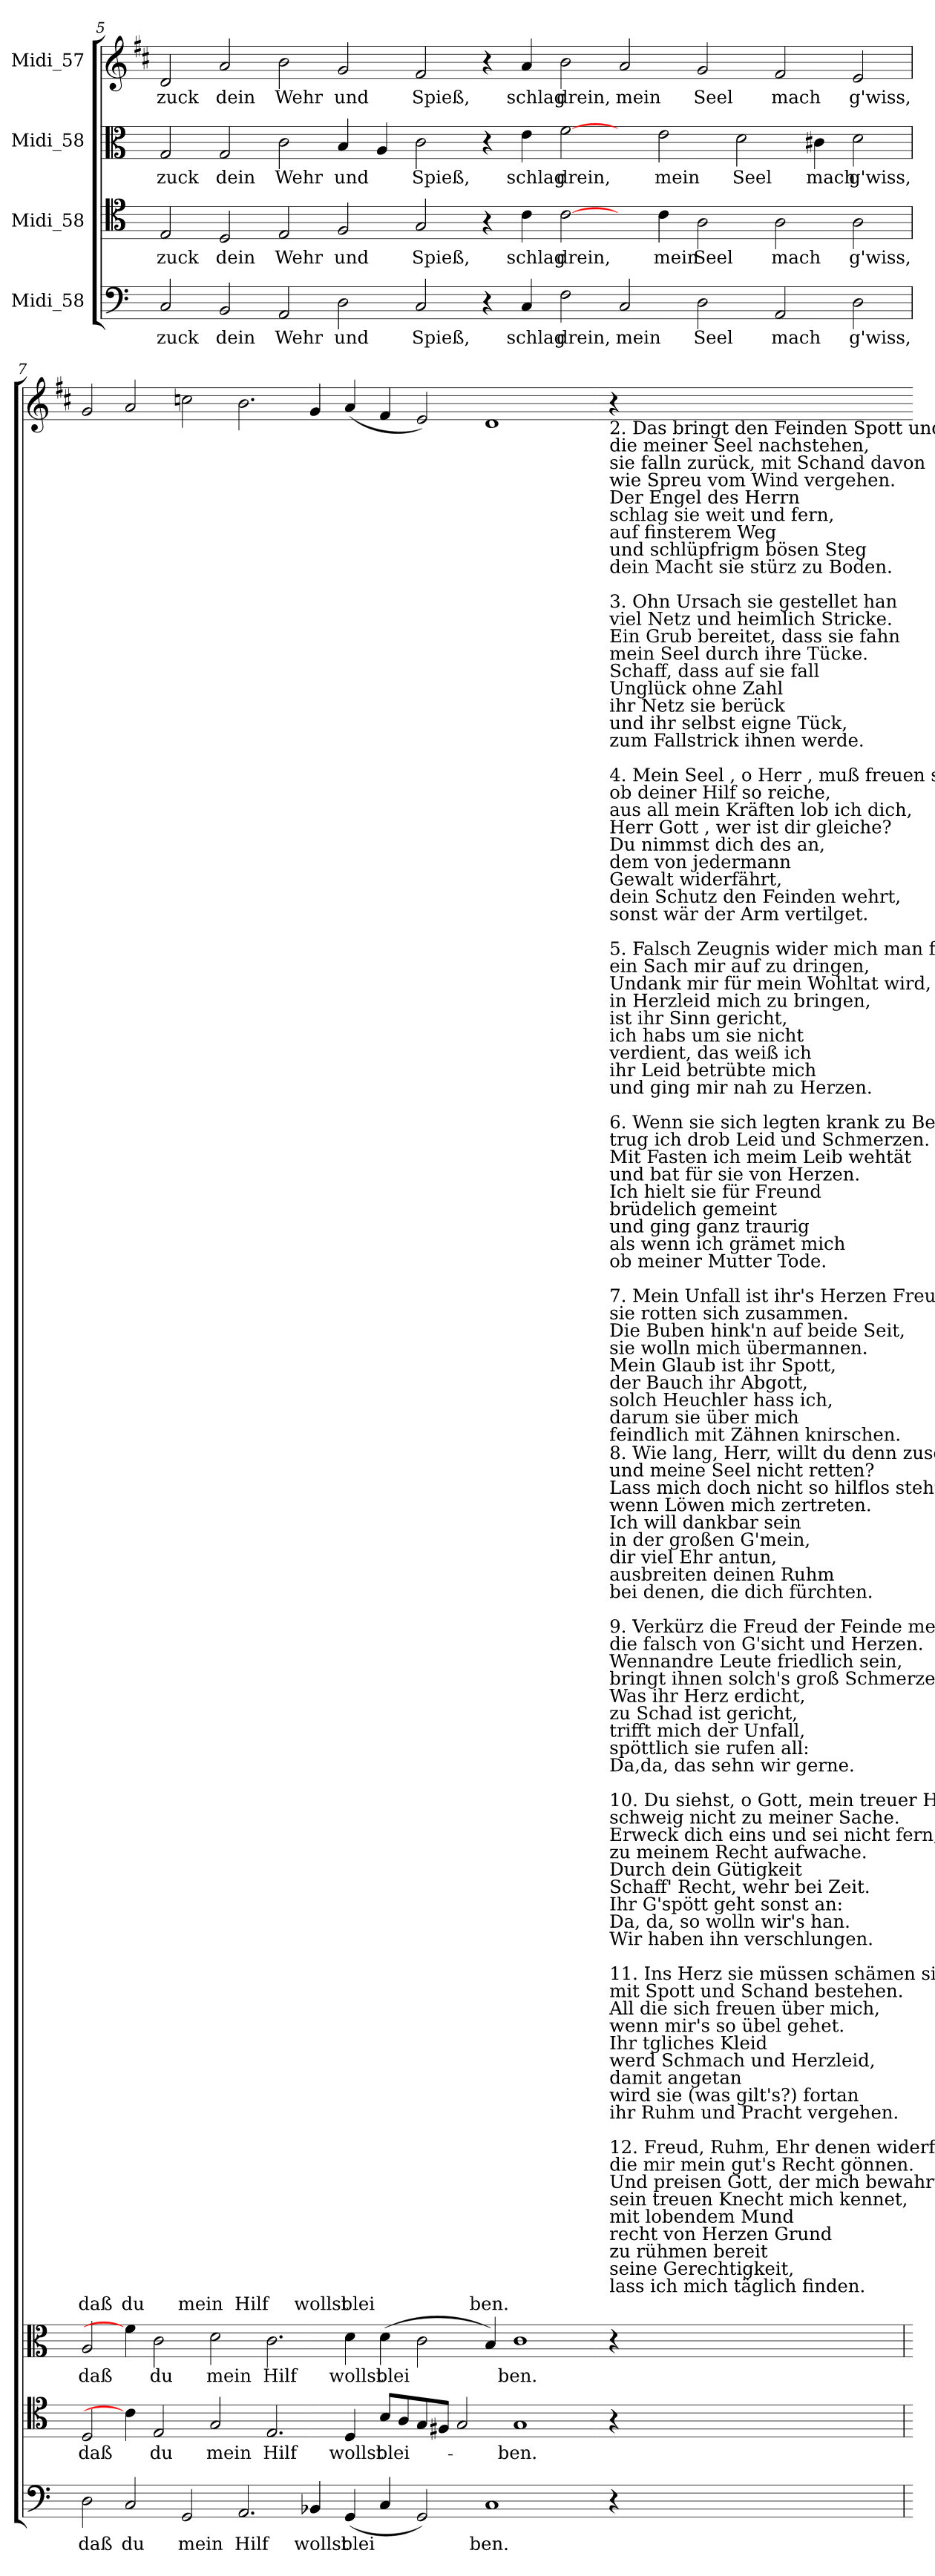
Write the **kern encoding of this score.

**kern	**text	**kern	**text	**kern	**text	**kern	**text
*part4	*part4	*part3	*part3	*part2	*part2	*part1	*part1
*staff4	*staff4	*staff3	*staff3	*staff2	*staff2	*staff1	*staff1
*I"Midi_58	*	*I"Midi_58	*	*I"Midi_58	*	*I"Midi_57	*
*clefF4	*	*clefC4	*	*clefC3	*	*clefG2	*
*	*	*	*	*	*	*ITrd1c2	*
*k[]	*	*k[]	*	*k[]	*	*k[]	*
*C:	*	*C:	*	*C:	*	*C:	*
=5	=5	=5	=5	=5	=5	=5	=5
!	!LO:LY:b	!	!LO:LY:b	!	!LO:LY:b	!	!LO:LY:b
2C	zuck	2E	zuck	2G	zuck	2c	zuck
!	!LO:LY:b	!	!LO:LY:b	!	!LO:LY:b	!	!LO:LY:b
2BB	dein	2D	dein	2G	dein	2g	dein
!	!LO:LY:b	!	!LO:LY:b	!	!LO:LY:b	!	!LO:LY:b
2AA	Wehr	2E	Wehr	2c	Wehr	2a	Wehr
!	!LO:LY:b	!	!LO:LY:b	!	!LO:LY:b	!	!LO:LY:b
2D	und	2F	und	4B	und	2f	und
.	.	.	.	4A	.	.	.
!	!LO:LY:b	!	!LO:LY:b	!	!LO:LY:b	!	!LO:LY:b
2C	Spieß,	2G	Spieß,	2c	Spieß,	2e	Spieß,
!!LO:LB:g=z
=6-	=6-	=6-	=6-	=6-	=6-	=6-	=6-
4r	.	4r	.	4r	.	4r	.
!	!LO:LY:b	!	!LO:LY:b	!	!LO:LY:b	!	!LO:LY:b
4C	schlag	4c	schlag	4e	schlag	4g	schlag
!	!LO:LY:b	!	!LO:LY:b	!	!LO:LY:b	!	!LO:LY:b
2F	drein,	[2c	drein,	[2f	drein,	2a	drein,
!	!LO:LY:b	!	!	!	!	!	!LO:LY:b
2C	mein	4ryy	.	4ryy	.	2g	mein
!	!	!	!LO:LY:b	!	!LO:LY:b	!	!
.	.	4c	mein	2e	mein	.	.
!	!LO:LY:b	!	!LO:LY:b	!	!	!	!LO:LY:b
2D	Seel	2A	Seel	.	.	2f	Seel
!	!	!	!	!	!LO:LY:b	!	!
.	.	.	.	2d	Seel	.	.
!	!LO:LY:b	!	!LO:LY:b	!	!	!	!LO:LY:b
2AA	mach	2A	mach	.	.	2e	mach
!	!	!	!	!	!LO:LY:b	!	!
.	.	.	.	4c#X	mach	.	.
!	!LO:LY:b	!	!LO:LY:b	!	!LO:LY:b	!	!LO:LY:b
2D	g'wiss,	2A	g'wiss,	2d	g'wiss,	2d	g'wiss,
=7	=7	=7	=7	=7	=7	=7	=7
!	!LO:LY:b	!	!LO:LY:b	!	!LO:LY:b	!	!LO:LY:b
2D	daß	2D	daß	2A	daß	2f	daß
!	!LO:LY:b	!	!	!	!	!	!LO:LY:b
2C	du	4c]	.	4f]	.	2g	du
!	!	!	!LO:LY:b	!	!LO:LY:b	!	!
.	.	2E	du	2c	du	.	.
!	!LO:LY:b	!	!	!	!	!	!LO:LY:b
2GG	mein	.	.	.	.	2b-X	mein
!	!	!	!LO:LY:b	!	!LO:LY:b	!	!
.	.	2G	mein	2d	mein	.	.
!	!LO:LY:b	!	!	!	!	!	!LO:LY:b
2.AA	Hilf	.	.	.	.	2.a	Hilf
!	!	!	!LO:LY:b	!	!LO:LY:b	!	!
.	.	2.E	Hilf	2.c	Hilf	.	.
!	!LO:LY:b	!	!	!	!	!	!LO:LY:b
4BB-X	wollst	.	.	.	.	4f	wollst
!	!LO:LY:b	!	!LO:LY:b	!	!LO:LY:b	!	!LO:LY:b
(<4GG	blei	4D	wollst	4d	wollst	(<4g	blei
!	!	!	!LO:LY:b	!	!LO:LY:b	!	!
4C	.	8BL	blei-	(>4d	blei	4e	.
.	.	8A	.	.	.	.	.
2GG)	.	8G	.	2c	.	2d)	.
.	.	8F#XJ	.	.	.	.	.
.	.	2G	.	.	.	.	.
!	!LO:LY:b	!	!	!	!	!	!LO:LY:b
1C	ben.	.	.	4B)	.	1c	ben.
!	!	!	!LO:LY:b	!	!LO:LY:b	!	!
.	.	1G	-ben.	1c	ben.	.	.
4ryy	.	.	.	.	.	4ryy	.
!!LO:LB:g=z
=8-	=8-	=8-	=8-	=8-	=8-	=8-	=8-
!	!	!	!	!	!	!LO:TX:b:t=2. Das bringt den Feinden Spott und Hohn,\ndie meiner Seel nachstehen, \nsie falln zurück, mit Schand davon\nwie Spreu vom Wind vergehen. \nDer Engel des Herrn\nschlag sie weit und fern,\nauf finsterem Weg \nund schlüpfrigm bösen Steg\ndein Macht sie stürz zu Boden.\n\n3. Ohn Ursach sie gestellet han\nviel Netz und heimlich Stricke.\nEin Grub  bereitet, dass sie fahn\nmein Seel durch ihre Tücke.\nSchaff, dass auf sie fall\nUnglück ohne Zahl\nihr Netz sie berück\nund ihr selbst eigne Tück,\nzum Fallstrick ihnen werde.\n\n4. Mein Seel , o Herr , muß freuen sich\nob deiner Hilf so reiche, \naus all mein Kräften lob ich dich,\nHerr Gott , wer ist dir gleiche? \nDu nimmst dich des an,\ndem von jedermann\nGewalt widerfährt, \ndein Schutz den Feinden wehrt,\nsonst wär der Arm vertilget.\n\n5. Falsch Zeugnis wider mich man führt\nein Sach mir auf zu dringen, \nUndank mir für mein Wohltat wird,\nin Herzleid mich zu bringen, \nist ihr Sinn gericht,\nich habs um sie nicht\nverdient, das weiß ich\nihr Leid betrübte mich\nund ging mir nah zu Herzen.\n\n6. Wenn sie sich legten krank zu Bett\ntrug ich drob Leid und Schmerzen.\nMit Fasten ich meim Leib wehtät\nund bat für sie von Herzen.\nIch hielt sie für Freund\nbrüdelich gemeint\nund ging ganz traurig\nals wenn ich grämet mich\nob meiner Mutter Tode.\n\n7. Mein Unfall ist ihr's Herzen Freud,\nsie rotten sich zusammen.\nDie Buben hink'n auf beide Seit,\nsie wolln mich übermannen.\nMein Glaub ist ihr Spott,\nder Bauch ihr Abgott,\nsolch Heuchler hass ich,\ndarum sie über mich\nfeindlich mit Zähnen knirschen.	!
!	!	!	!	!	!	!LO:TX:b:t=8. Wie lang, Herr, willt du denn zusehn\nund meine Seel nicht retten? \nLass mich doch nicht so hilflos stehn,\nwenn Löwen mich zertreten. \nIch will dankbar sein\nin der großen G'mein,\ndir viel Ehr antun, \nausbreiten deinen Ruhm\nbei denen, die dich fürchten.\n\n9. Verkürz die Freud der Feinde mein,\ndie falsch von G'sicht und Herzen.\nWennandre Leute friedlich sein,\nbringt ihnen solch's groß Schmerzen.\nWas ihr Herz erdicht,\nzu Schad ist gericht,\ntrifft mich der Unfall,\nspöttlich sie rufen all&colon;\nDa,da, das sehn wir gerne.\n\n10. Du siehst, o Gott, mein treuer Herr,\nschweig nicht zu meiner Sache.\nErweck dich eins und sei nicht fern,\nzu meinem Recht aufwache.\nDurch dein Gütigkeit\nSchaff' Recht, wehr bei Zeit.\nIhr G'spött geht sonst an&colon;\nDa, da, so wolln wir's han.\nWir haben ihn verschlungen.\n\n11. Ins Herz sie müssen schämen sich\nmit Spott und Schand bestehen.\nAll die sich freuen über mich,\nwenn mir's so übel gehet.\nIhr tgliches Kleid\nwerd Schmach und Herzleid,\ndamit angetan\nwird sie (was gilt's?) fortan\nihr Ruhm und Pracht vergehen.\n\n12. Freud, Ruhm, Ehr denen widerfahr,\ndie mir mein gut's Recht gönnen. \nUnd preisen Gott, der mich bewahrt,\nsein treuen Knecht mich kennet,\nmit lobendem Mund\nrecht von Herzen Grund\nzu rühmen bereit\nseine Gerechtigkeit,\nlass ich mich täglich finden.	!
4r	.	4r	.	4r	.	4r	.
=	=-	=	=-	=	=-	=-	=-
*-	*-	*-	*-	*-	*-	*-	*-
